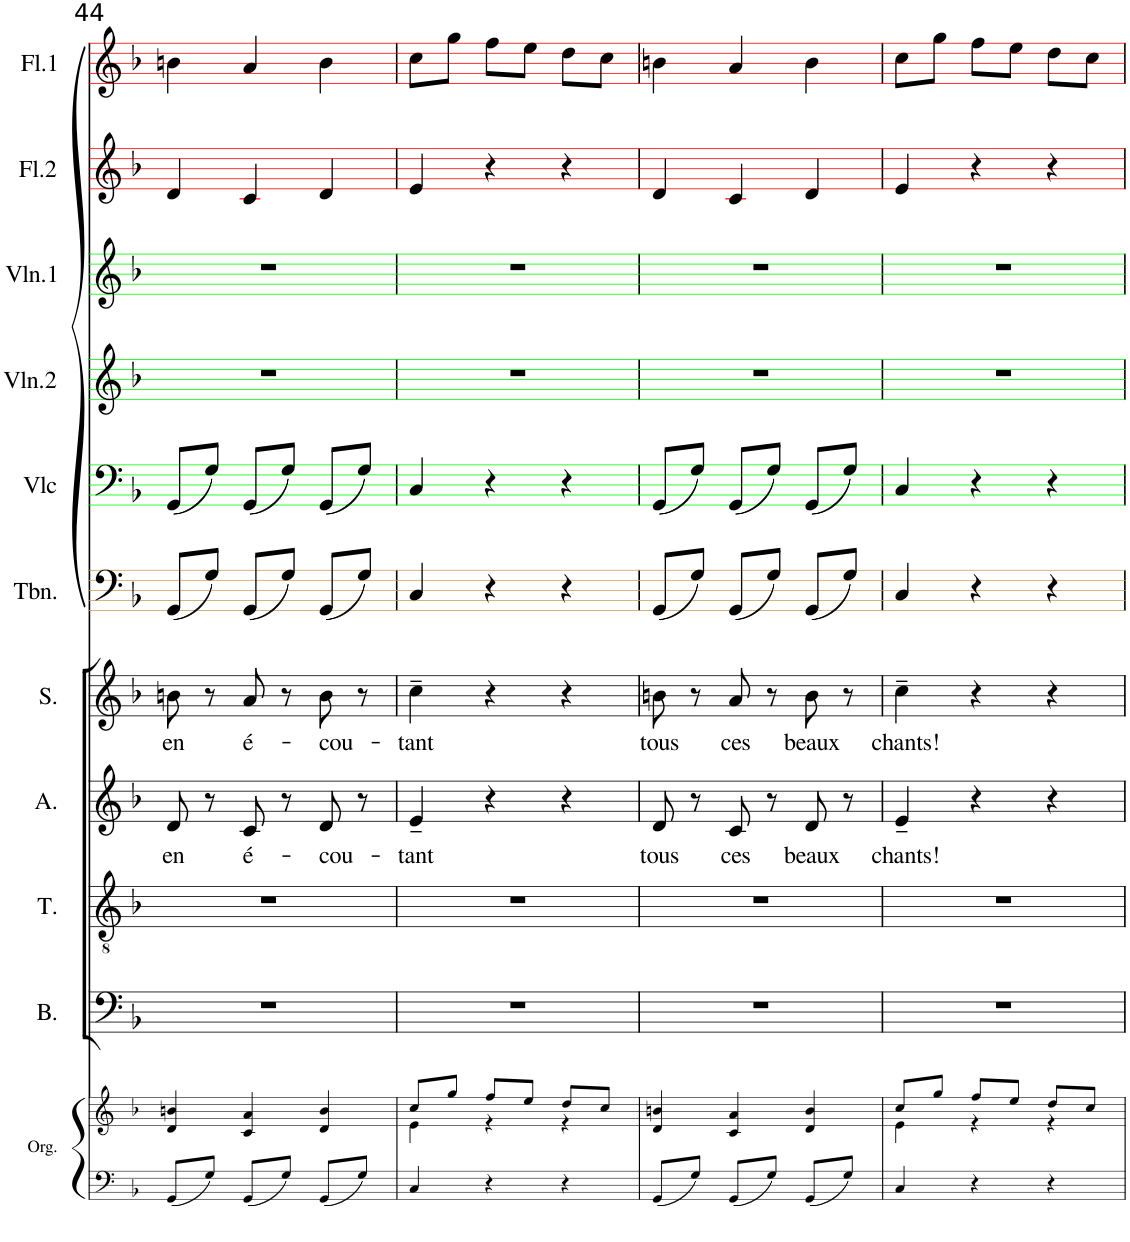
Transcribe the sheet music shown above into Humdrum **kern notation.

**kern	**kern	**kern	**kern	**kern	**text	**kern	**text	**kern	**kern	**kern	**kern	**kern	**kern
*part11	*part11	*part10	*part9	*part8	*part8	*part7	*part7	*part6	*part5	*part4	*part3	*part2	*part1
*staff12	*staff11	*staff10	*staff9	*staff8	*staff8	*staff7	*staff7	*staff6	*staff5	*staff4	*staff3	*staff2	*staff1
*I"Orgue	*	*I"Bass	*I"Ténor	*I"Alto	*	*I"Soprano	*	*I"Trombone	*I"Violoncelle	*I"Violon 2	*I"Violon 1	*I"Flûte 2	*I"Flûte 1
*I'Org.	*	*I'B.	*I'T.	*I'A.	*	*I'S.	*	*I'Tbn.	*I'Vlc	*I'Vln.2	*I'Vln.1	*I'Fl.2	*I'Fl.1
!!LO:PB:g=z
*clefF4	*clefG2	*clefF4	*clefGv2	*clefG2	*	*clefG2	*	*clefF4	*clefF4	*clefG2	*clefG2	*clefG2	*clefG2
*k[b-]	*k[b-]	*k[b-]	*k[b-]	*k[b-]	*	*k[b-]	*	*k[b-]	*k[b-]	*k[b-]	*k[b-]	*k[b-]	*k[b-]
*M3/4	*M3/4	*M3/4	*M3/4	*M3/4	*	*M3/4	*	*M3/4	*M3/4	*M3/4	*M3/4	*M3/4	*M3/4
=44	=44	=44	=44	=44	=44	=44	=44	=44	=44	=44	=44	=44	=44
!	!	!	!	!	!LO:LY:b	!	!LO:LY:b	!	!	!	!	!	!
8GG/L	4d/ 4bn/	2.r	2.r	8d/	en	8bn\	en	(8GG/L	(8GG/L	2.r	2.r	4d/	4bn\
8G/J	.	.	.	8r	.	8r	.	8G/J)	8G/J)	.	.	.	.
!	!	!	!	!	!LO:LY:b	!	!LO:LY:b	!	!	!	!	!	!
8GG/L	4c/ 4a/	.	.	8c/	é-	8a/	é-	(8GG/L	(8GG/L	.	.	4c/	4a/
8G/J	.	.	.	8r	.	8r	.	8G/J)	8G/J)	.	.	.	.
!	!	!	!	!	!LO:LY:b	!	!LO:LY:b	!	!	!	!	!	!
8GG/L	4d/ 4b/	.	.	8d/	-cou-	8b\	-cou-	(8GG/L	(8GG/L	.	.	4d/	4b\
8G/J	.	.	.	8r	.	8r	.	8G/J)	8G/J)	.	.	.	.
=45	=45	=45	=45	=45	=45	=45	=45	=45	=45	=45	=45	=45	=45
*	*^	*	*	*	*	*	*	*	*	*	*	*	*
!	!	!	!	!	!	!LO:LY:b	!	!LO:LY:b	!	!	!	!	!	!
4C/	8cc/L	4e\	2.r	2.r	4e~/	-tant	4cc~\	-tant	4C/	4C/	2.r	2.r	4e/	8cc\L
.	8gg/J	.	.	.	.	.	.	.	.	.	.	.	.	8gg\J
4r	8ff/L	4r	.	.	4r	.	4r	.	4r	4r	.	.	4r	8ff\L
.	8ee/J	.	.	.	.	.	.	.	.	.	.	.	.	8ee\J
4r	8dd/L	4r	.	.	4r	.	4r	.	4r	4r	.	.	4r	8dd\L
.	8cc/J	.	.	.	.	.	.	.	.	.	.	.	.	8cc\J
*	*v	*v	*	*	*	*	*	*	*	*	*	*	*	*
=46	=46	=46	=46	=46	=46	=46	=46	=46	=46	=46	=46	=46	=46
!	!	!	!	!	!LO:LY:b	!	!LO:LY:b	!	!	!	!	!	!
8GG/L	4d/ 4bn/	2.r	2.r	8d/	tous	8bn\	tous	(8GG/L	(8GG/L	2.r	2.r	4d/	4bn\
8G/J	.	.	.	8r	.	8r	.	8G/J)	8G/J)	.	.	.	.
!	!	!	!	!	!LO:LY:b	!	!LO:LY:b	!	!	!	!	!	!
8GG/L	4c/ 4a/	.	.	8c/	ces	8a/	ces	(8GG/L	(8GG/L	.	.	4c/	4a/
8G/J	.	.	.	8r	.	8r	.	8G/J)	8G/J)	.	.	.	.
!	!	!	!	!	!LO:LY:b	!	!LO:LY:b	!	!	!	!	!	!
8GG/L	4d/ 4b/	.	.	8d/	beaux	8b\	beaux	(8GG/L	(8GG/L	.	.	4d/	4b\
8G/J	.	.	.	8r	.	8r	.	8G/J)	8G/J)	.	.	.	.
=47	=47	=47	=47	=47	=47	=47	=47	=47	=47	=47	=47	=47	=47
*	*^	*	*	*	*	*	*	*	*	*	*	*	*
!	!	!	!	!	!	!LO:LY:b	!	!LO:LY:b	!	!	!	!	!	!
4C/	8cc/L	4e\	2.r	2.r	4e~/	chants!	4cc~\	chants!	4C/	4C/	2.r	2.r	4e/	8cc\L
.	8gg/J	.	.	.	.	.	.	.	.	.	.	.	.	8gg\J
4r	8ff/L	4r	.	.	4r	.	4r	.	4r	4r	.	.	4r	8ff\L
.	8ee/J	.	.	.	.	.	.	.	.	.	.	.	.	8ee\J
4r	8dd/L	4r	.	.	4r	.	4r	.	4r	4r	.	.	4r	8dd\L
.	8cc/J	.	.	.	.	.	.	.	.	.	.	.	.	8cc\J
*	*v	*v	*	*	*	*	*	*	*	*	*	*	*	*
=	=	=	=	=	=	=	=	=	=	=	=	=	=
*-	*-	*-	*-	*-	*-	*-	*-	*-	*-	*-	*-	*-	*-
